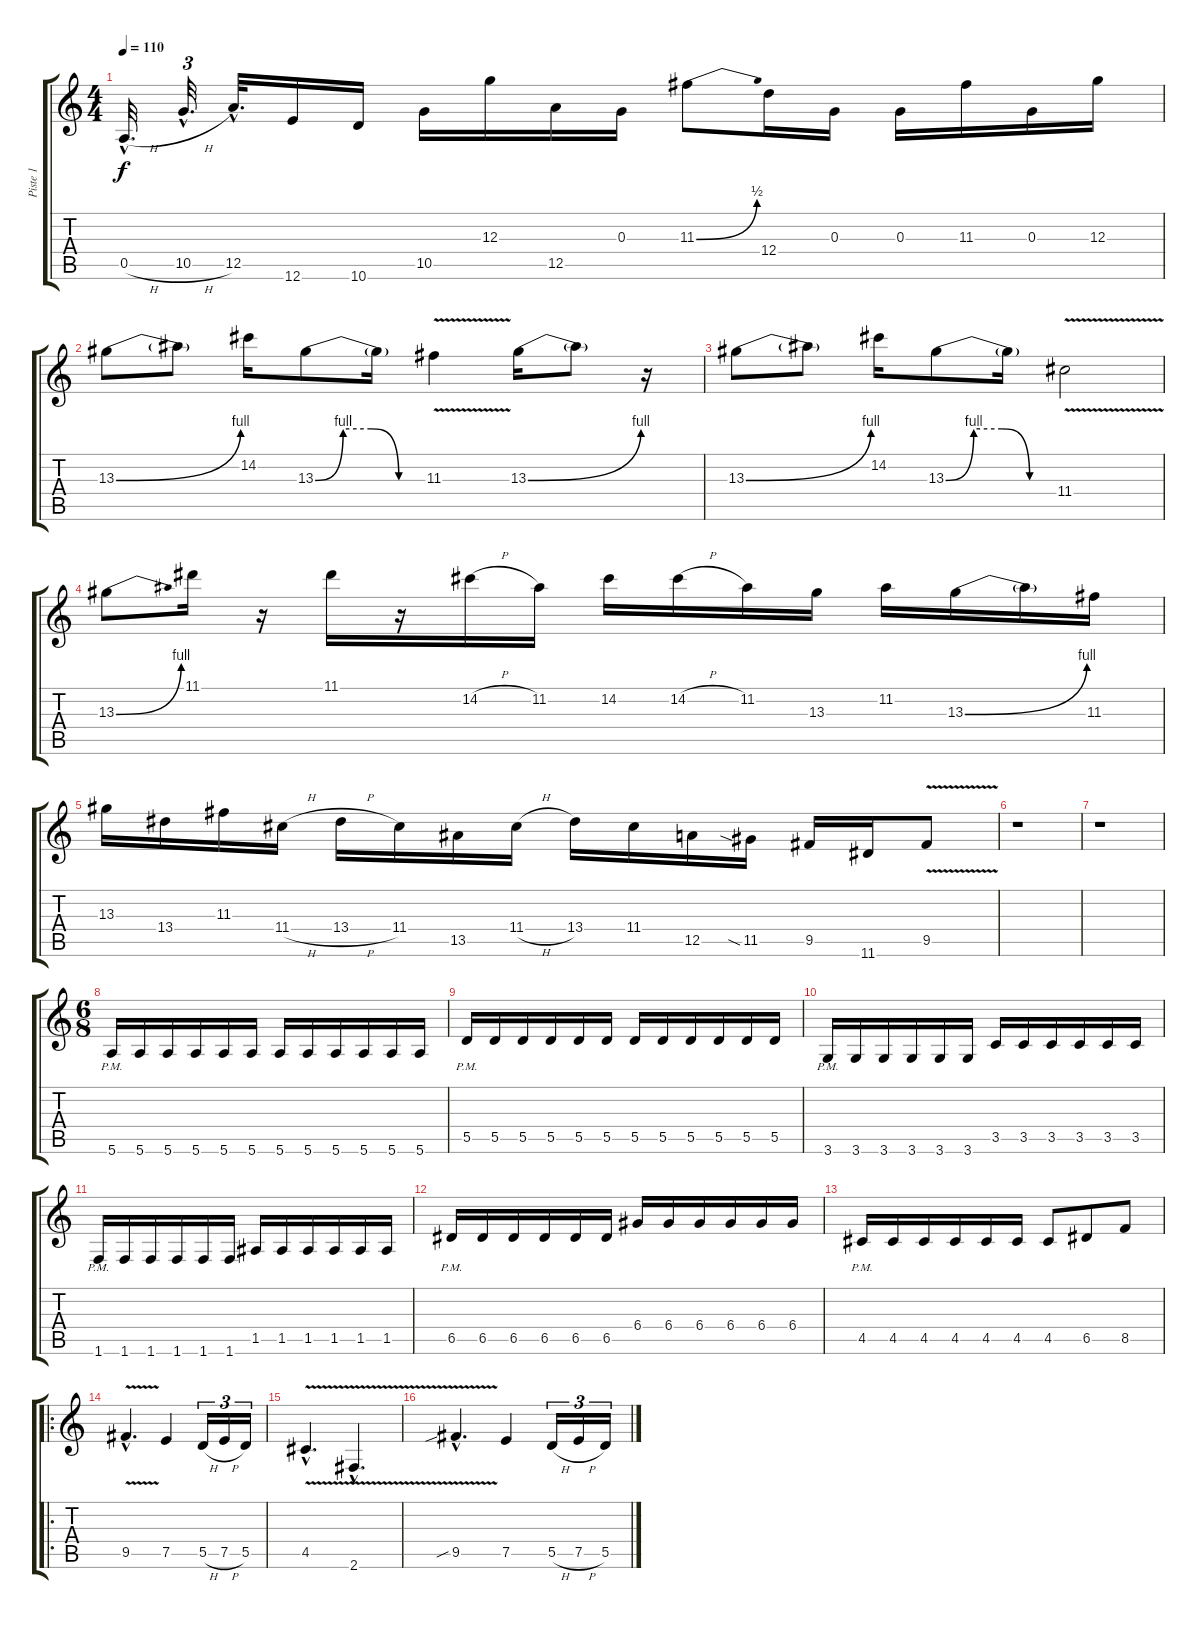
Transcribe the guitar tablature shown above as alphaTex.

\track ("Piste 1" "Piste 1") {instrument overdrivenguitar}
\staff {score tabs}
\tuning (E4 B3 G3 D3 A2 E2) {hide}
\ts (4 4)
\tempo 110
\clef g2
\ks c
0.5{h hac}.32{d dy f} 10.5{h hac}.32{d tu (3 2)} 12.5{hac}.32{d} 12.6.16 10.6.16 10.5.16 12.3.16 12.5.16 0.3.16 11.3{be (bend 0 0 60 2)}.8 12.4.16 0.3.16 0.3.16 11.3.16 0.3.16 12.3.16 |
13.3{be (bend 0 0 60 4)}.8 13.3{t}.8 14.2.16 13.3{be (custom 0 0 15 4 30 4 45 0 60 0)}.8 13.3{t}.16 11.3{v}.4 13.3{be (bend 0 0 60 4)}.16 13.3{t}.8 r.16 |
13.3{be (bend 0 0 60 4)}.8 13.3{t}.8 14.2.16 13.3{be (custom 0 0 15 4 30 4 45 0 60 0)}.8 13.3{t}.16 11.4{v}.2 |
13.3{be (bend 0 0 60 4)}.8 11.1.16 r.16 11.1.16 r.16 14.2{h}.16 11.2.16 14.2.16 14.2{h}.16 11.2.16 13.3.16 11.2.16 13.3{be (bend 0 0 60 4)}.16 13.3{t}.16 11.3.16 |
13.3.16 13.4.16 11.3.16 11.4{h}.16 13.4{h}.16 11.4.16 13.5.16 11.4{h}.16 13.4.16 11.4.16 12.5.16 11.5{sia}.16 9.5.16 11.6.16 9.5{v}.8 |
r.1 |
r.1 |
\ts (6 8)
5.6{pm}.16 5.6.16 5.6.16 5.6.16 5.6.16 5.6.16 5.6.16 5.6.16 5.6.16 5.6.16 5.6.16 5.6.16 |
5.5{pm}.16 5.5.16 5.5.16 5.5.16 5.5.16 5.5.16 5.5.16 5.5.16 5.5.16 5.5.16 5.5.16 5.5.16 |
3.6{pm}.16 3.6.16 3.6.16 3.6.16 3.6.16 3.6.16 3.5.16 3.5.16 3.5.16 3.5.16 3.5.16 3.5.16 |
1.6{pm}.16 1.6.16 1.6.16 1.6.16 1.6.16 1.6.16 1.5.16 1.5.16 1.5.16 1.5.16 1.5.16 1.5.16 |
6.5{pm}.16 6.5.16 6.5.16 6.5.16 6.5.16 6.5.16 6.4.16 6.4.16 6.4.16 6.4.16 6.4.16 6.4.16 |
4.5{pm}.16 4.5.16 4.5.16 4.5.16 4.5.16 4.5.16 4.5.8 6.5.8 8.5.8 |
\ro
9.5{v hac}.4{d} 7.5.4 5.5{h}.16{tu (3 2)} 7.5{h}.16{tu (3 2)} 5.5.16{tu (3 2)} |
4.5{v hac}.4{d} 2.6{v hac}.4{d} |
9.5{v sib hac}.4{d} 7.5.4 5.5{h}.16{tu (3 2)} 7.5{h}.16{tu (3 2)} 5.5.16{tu (3 2)}
